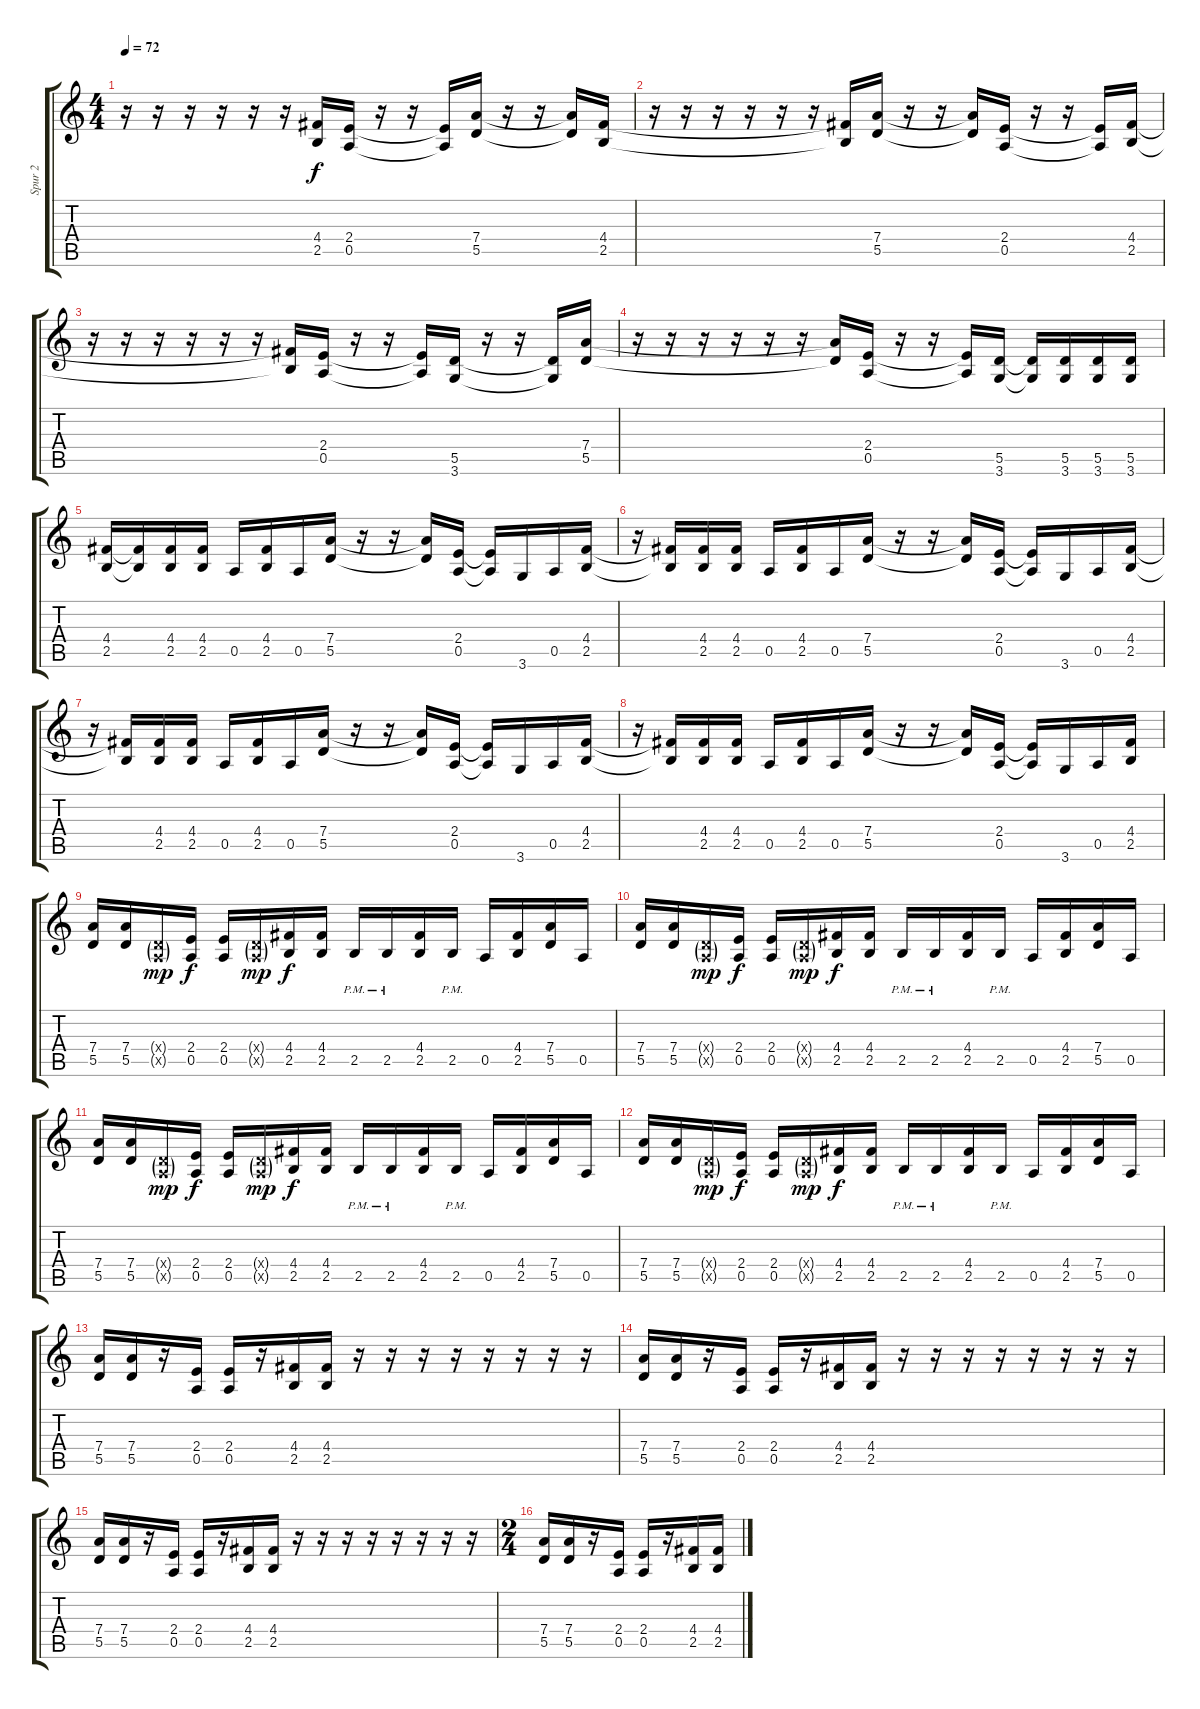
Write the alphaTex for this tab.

\track ("Spur 2" "Spur 2") {instrument distortionguitar}
\staff {score tabs}
\tuning (E4 B3 G3 D3 A2 E2) {hide}
\ts (4 4)
\tempo 72
\clef g2
\ks c
r.16{dy f} r.16 r.16 r.16 r.16 r.16 (4.4{t} 2.5{t}).16 (2.4 0.5).16 r.16 r.16 (2.4{t} 0.5{t}).16 (7.4 5.5).16 r.16 r.16 (7.4{t} 5.5{t}).16 (4.4 2.5).16 |
r.16 r.16 r.16 r.16 r.16 r.16 (4.4{t} 2.5{t}).16 (7.4 5.5).16 r.16 r.16 (7.4{t} 5.5{t}).16 (2.4 0.5).16 r.16 r.16 (2.4{t} 0.5{t}).16 (4.4 2.5).16 |
r.16 r.16 r.16 r.16 r.16 r.16 (4.4{t} 2.5{t}).16 (2.4 0.5).16 r.16 r.16 (2.4{t} 0.5{t}).16 (5.5 3.6).16 r.16 r.16 (5.5{t} 3.6{t}).16 (7.4 5.5).16 |
r.16 r.16 r.16 r.16 r.16 r.16 (7.4{t} 5.5{t}).16 (2.4 0.5).16 r.16 r.16 (2.4{t} 0.5{t}).16 (5.5 3.6).16 (5.5{t} 3.6{t}).16 (5.5 3.6).16 (5.5 3.6).16 (5.5 3.6).16 |
(4.4 2.5).16 (4.4{t} 2.5{t}).16 (4.4 2.5).16 (4.4 2.5).16 0.5.16 (4.4 2.5).16 0.5.16 (7.4 5.5).16 r.16 r.16 (7.4{t} 5.5{t}).16 (2.4 0.5).16 (2.4{t} 0.5{t}).16 3.6.16 0.5.16 (4.4 2.5).16 |
r.16 (4.4{t} 2.5{t}).16 (4.4 2.5).16 (4.4 2.5).16 0.5.16 (4.4 2.5).16 0.5.16 (7.4 5.5).16 r.16 r.16 (7.4{t} 5.5{t}).16 (2.4 0.5).16 (2.4{t} 0.5{t}).16 3.6.16 0.5.16 (4.4 2.5).16 |
r.16 (4.4{t} 2.5{t}).16 (4.4 2.5).16 (4.4 2.5).16 0.5.16 (4.4 2.5).16 0.5.16 (7.4 5.5).16 r.16 r.16 (7.4{t} 5.5{t}).16 (2.4 0.5).16 (2.4{t} 0.5{t}).16 3.6.16 0.5.16 (4.4 2.5).16 |
r.16 (4.4{t} 2.5{t}).16 (4.4 2.5).16 (4.4 2.5).16 0.5.16 (4.4 2.5).16 0.5.16 (7.4 5.5).16 r.16 r.16 (7.4{t} 5.5{t}).16 (2.4 0.5).16 (2.4{t} 0.5{t}).16 3.6.16 0.5.16 (4.4 2.5).16 |
(7.4 5.5).16 (7.4 5.5).16 (0.4{g x} 0.5{g x}).16{dy mp} (2.4 0.5).16{dy f} (2.4 0.5).16 (0.4{g x} 0.5{g x}).16{dy mp} (4.4 2.5).16{dy f} (4.4 2.5).16 2.5{pm}.16 2.5{pm}.16 (4.4 2.5).16 2.5{pm}.16 0.5.16 (4.4 2.5).16 (7.4 5.5).16 0.5.16 |
(7.4 5.5).16 (7.4 5.5).16 (0.4{g x} 0.5{g x}).16{dy mp} (2.4 0.5).16{dy f} (2.4 0.5).16 (0.4{g x} 0.5{g x}).16{dy mp} (4.4 2.5).16{dy f} (4.4 2.5).16 2.5{pm}.16 2.5{pm}.16 (4.4 2.5).16 2.5{pm}.16 0.5.16 (4.4 2.5).16 (7.4 5.5).16 0.5.16 |
(7.4 5.5).16 (7.4 5.5).16 (0.4{g x} 0.5{g x}).16{dy mp} (2.4 0.5).16{dy f} (2.4 0.5).16 (0.4{g x} 0.5{g x}).16{dy mp} (4.4 2.5).16{dy f} (4.4 2.5).16 2.5{pm}.16 2.5{pm}.16 (4.4 2.5).16 2.5{pm}.16 0.5.16 (4.4 2.5).16 (7.4 5.5).16 0.5.16 |
(7.4 5.5).16 (7.4 5.5).16 (0.4{g x} 0.5{g x}).16{dy mp} (2.4 0.5).16{dy f} (2.4 0.5).16 (0.4{g x} 0.5{g x}).16{dy mp} (4.4 2.5).16{dy f} (4.4 2.5).16 2.5{pm}.16 2.5{pm}.16 (4.4 2.5).16 2.5{pm}.16 0.5.16 (4.4 2.5).16 (7.4 5.5).16 0.5.16 |
(7.4 5.5).16 (7.4 5.5).16 r.16 (2.4 0.5).16 (2.4 0.5).16 r.16 (4.4 2.5).16 (4.4 2.5).16 r.16 r.16 r.16 r.16 r.16 r.16 r.16 r.16 |
(7.4 5.5).16 (7.4 5.5).16 r.16 (2.4 0.5).16 (2.4 0.5).16 r.16 (4.4 2.5).16 (4.4 2.5).16 r.16 r.16 r.16 r.16 r.16 r.16 r.16 r.16 |
(7.4 5.5).16 (7.4 5.5).16 r.16 (2.4 0.5).16 (2.4 0.5).16 r.16 (4.4 2.5).16 (4.4 2.5).16 r.16 r.16 r.16 r.16 r.16 r.16 r.16 r.16 |
\ts (2 4)
(7.4 5.5).16 (7.4 5.5).16 r.16 (2.4 0.5).16 (2.4 0.5).16 r.16 (4.4 2.5).16 (4.4 2.5).16
